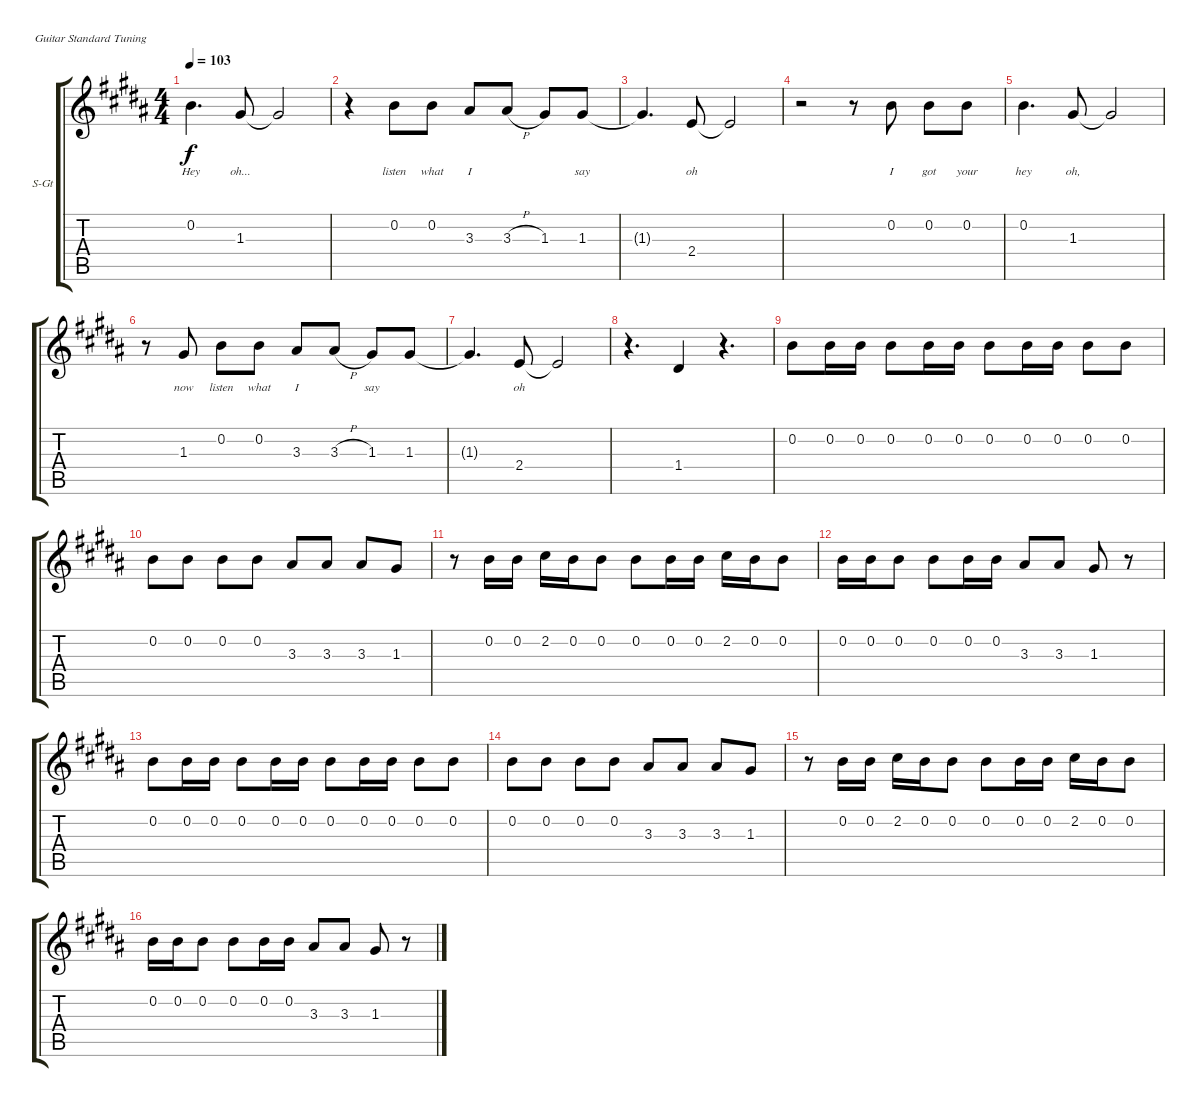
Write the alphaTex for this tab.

\defaultSystemsLayout 4
\bracketExtendMode groupsimilarinstruments
\firstSystemTrackNameOrientation horizontal
\otherSystemsTrackNameOrientation horizontal
\track ("Vocal" "S-Gt") {instrument acousticguitarsteel}
\staff {score tabs}
\tuning (E4 B3 G3 D3 A2 E2)
\ts (4 4)
\tempo 103
\clef g2
\scale
0.333333
\ks b
0.2.4{d lyrics (0 "Hey") lyrics (1 "") lyrics (2 "") lyrics (3 "") lyrics (4 "") dy f} 1.3.8{lyrics (0 "oh...") lyrics (1 "") lyrics (2 "") lyrics (3 "") lyrics (4 "")} 1.3{t}.2{lyrics (0 "") lyrics (1 "") lyrics (2 "") lyrics (3 "") lyrics (4 "")} |
\scale
0.333333 r.4 0.2.8{lyrics (0 "listen") lyrics (1 "") lyrics (2 "") lyrics (3 "") lyrics (4 "")} 0.2.8{lyrics (0 "what") lyrics (1 "") lyrics (2 "") lyrics (3 "") lyrics (4 "")} 3.3.8{lyrics (0 "I") lyrics (1 "") lyrics (2 "") lyrics (3 "") lyrics (4 "")} 3.3{h}.8{lyrics (0 "") lyrics (1 "") lyrics (2 "") lyrics (3 "") lyrics (4 "")} 1.3.8{lyrics (0 "") lyrics (1 "") lyrics (2 "") lyrics (3 "") lyrics (4 "")} 1.3.8{lyrics (0 "say") lyrics (1 "") lyrics (2 "") lyrics (3 "") lyrics (4 "")} |
\scale
0.333333 1.3{t}.4{d lyrics (0 "") lyrics (1 "") lyrics (2 "") lyrics (3 "") lyrics (4 "")} 2.4.8{lyrics (0 "oh") lyrics (1 "") lyrics (2 "") lyrics (3 "") lyrics (4 "")} 2.4{t}.2{lyrics (0 "") lyrics (1 "") lyrics (2 "") lyrics (3 "") lyrics (4 "")} |
\scale
0.333333 r.2 r.8 0.2.8{lyrics (0 "I") lyrics (1 "") lyrics (2 "") lyrics (3 "") lyrics (4 "")} 0.2.8{lyrics (0 "got") lyrics (1 "") lyrics (2 "") lyrics (3 "") lyrics (4 "")} 0.2.8{lyrics (0 "your") lyrics (1 "") lyrics (2 "") lyrics (3 "") lyrics (4 "")} |
\scale
0.333333 0.2.4{d lyrics (0 "hey") lyrics (1 "") lyrics (2 "") lyrics (3 "") lyrics (4 "")} 1.3.8{lyrics (0 "oh,") lyrics (1 "") lyrics (2 "") lyrics (3 "") lyrics (4 "")} 1.3{t}.2{lyrics (0 "") lyrics (1 "") lyrics (2 "") lyrics (3 "") lyrics (4 "")} |
\scale
0.333333 r.8 1.3.8{lyrics (0 "now") lyrics (1 "") lyrics (2 "") lyrics (3 "") lyrics (4 "")} 0.2.8{lyrics (0 "listen") lyrics (1 "") lyrics (2 "") lyrics (3 "") lyrics (4 "")} 0.2.8{lyrics (0 "what") lyrics (1 "") lyrics (2 "") lyrics (3 "") lyrics (4 "")} 3.3.8{lyrics (0 "I") lyrics (1 "") lyrics (2 "") lyrics (3 "") lyrics (4 "")} 3.3{h}.8{lyrics (0 "") lyrics (1 "") lyrics (2 "") lyrics (3 "") lyrics (4 "")} 1.3.8{lyrics (0 "say") lyrics (1 "") lyrics (2 "") lyrics (3 "") lyrics (4 "")} 1.3.8{lyrics (0 "") lyrics (1 "") lyrics (2 "") lyrics (3 "") lyrics (4 "")} |
\scale
0.333333 1.3{t}.4{d lyrics (0 "") lyrics (1 "") lyrics (2 "") lyrics (3 "") lyrics (4 "")} 2.4.8{lyrics (0 "oh") lyrics (1 "") lyrics (2 "") lyrics (3 "") lyrics (4 "")} 2.4{t}.2{lyrics (0 "") lyrics (1 "") lyrics (2 "") lyrics (3 "") lyrics (4 "")} |
\scale
0.333333 r.4{d} 1.4.4{lyrics (0 "") lyrics (1 "") lyrics (2 "") lyrics (3 "") lyrics (4 "")} r.4{d} |
\scale
0.333333 0.2.8{lyrics (0 "") lyrics (1 "") lyrics (2 "") lyrics (3 "") lyrics (4 "")} 0.2.16{lyrics (0 "") lyrics (1 "") lyrics (2 "") lyrics (3 "") lyrics (4 "")} 0.2.16{lyrics (0 "") lyrics (1 "") lyrics (2 "") lyrics (3 "") lyrics (4 "")} 0.2.8{lyrics (0 "") lyrics (1 "") lyrics (2 "") lyrics (3 "") lyrics (4 "")} 0.2.16{lyrics (0 "") lyrics (1 "") lyrics (2 "") lyrics (3 "") lyrics (4 "")} 0.2.16{lyrics (0 "") lyrics (1 "") lyrics (2 "") lyrics (3 "") lyrics (4 "")} 0.2.8{lyrics (0 "") lyrics (1 "") lyrics (2 "") lyrics (3 "") lyrics (4 "")} 0.2.16{lyrics (0 "") lyrics (1 "") lyrics (2 "") lyrics (3 "") lyrics (4 "")} 0.2.16{lyrics (0 "") lyrics (1 "") lyrics (2 "") lyrics (3 "") lyrics (4 "")} 0.2.8{lyrics (0 "") lyrics (1 "") lyrics (2 "") lyrics (3 "") lyrics (4 "")} 0.2.8{lyrics (0 "") lyrics (1 "") lyrics (2 "") lyrics (3 "") lyrics (4 "")} |
\scale
0.333333 0.2.8{lyrics (0 "") lyrics (1 "") lyrics (2 "") lyrics (3 "") lyrics (4 "")} 0.2.8{lyrics (0 "") lyrics (1 "") lyrics (2 "") lyrics (3 "") lyrics (4 "")} 0.2.8{lyrics (0 "") lyrics (1 "") lyrics (2 "") lyrics (3 "") lyrics (4 "")} 0.2.8{lyrics (0 "") lyrics (1 "") lyrics (2 "") lyrics (3 "") lyrics (4 "")} 3.3.8{lyrics (0 "") lyrics (1 "") lyrics (2 "") lyrics (3 "") lyrics (4 "")} 3.3.8{lyrics (0 "") lyrics (1 "") lyrics (2 "") lyrics (3 "") lyrics (4 "")} 3.3.8{lyrics (0 "") lyrics (1 "") lyrics (2 "") lyrics (3 "") lyrics (4 "")} 1.3.8{lyrics (0 "") lyrics (1 "") lyrics (2 "") lyrics (3 "") lyrics (4 "")} |
\scale
0.333333 r.8 0.2.16 0.2.16 2.2.16 0.2.16 0.2.8 0.2.8 0.2.16 0.2.16 2.2.16 0.2.16 0.2.8 |
\scale
0.333333 0.2.16 0.2.16 0.2.8 0.2.8 0.2.16 0.2.16 3.3.8 3.3.8 1.3.8 r.8 |
\scale
0.333333 0.2.8 0.2.16 0.2.16 0.2.8 0.2.16 0.2.16 0.2.8 0.2.16 0.2.16 0.2.8 0.2.8 |
\scale
0.333333 0.2.8 0.2.8 0.2.8 0.2.8 3.3.8 3.3.8 3.3.8 1.3.8 |
\scale
0.333333 r.8 0.2.16 0.2.16 2.2.16 0.2.16 0.2.8 0.2.8 0.2.16 0.2.16 2.2.16 0.2.16 0.2.8 |
\scale
0.333333 0.2.16 0.2.16 0.2.8 0.2.8 0.2.16 0.2.16 3.3.8 3.3.8 1.3.8 r.8
